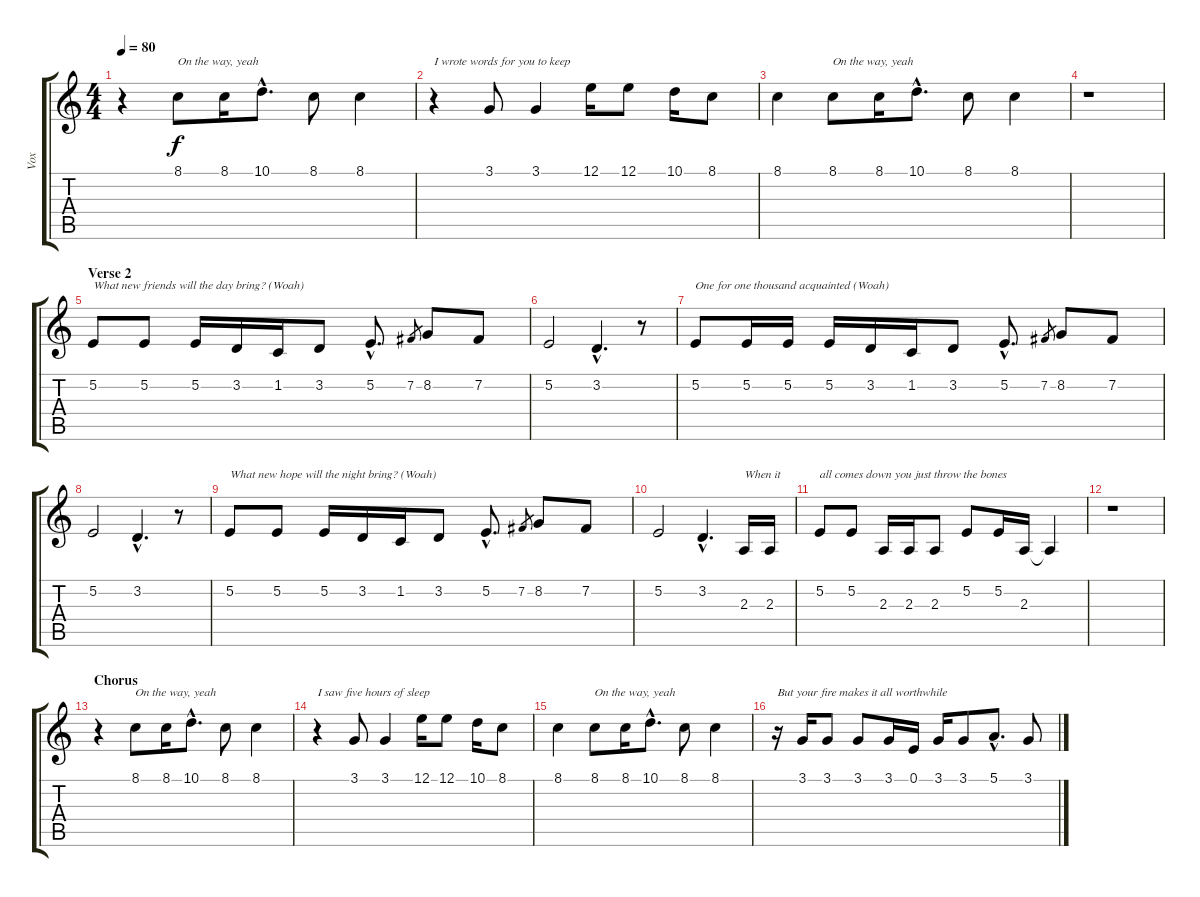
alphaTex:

\track ("Vox" "Vox") {instrument clarinet}
\staff {score tabs}
\tuning (E4 B3 G3 D3 A2 E2) {hide}
\ts (4 4)
\tempo 80
\clef g2
\ks c
r.4{dy f} 8.1.8{txt "On the way, yeah"} 8.1.16 10.1{hac}.8{d} 8.1.8 8.1.4 |
r.4{txt "I wrote words for you to keep"} 3.1.8 3.1.4 12.1.16 12.1.8 10.1.16 8.1.8 |
8.1.4 8.1.8{txt "On the way, yeah"} 8.1.16 10.1{hac}.8{d} 8.1.8 8.1.4 |
r.1 |
\section ("" "Verse 2")
5.2.8{txt "What new friends will the day bring? (Woah)"} 5.2.8 5.2.16 3.2.16 1.2.16 3.2.8 5.2{hac}.8{d} 7.2.8{gr} 8.2.8 7.2.8 |
5.2.2 3.2{hac}.4{d} r.8 |
5.2.8{txt "One for one thousand acquainted (Woah)"} 5.2.16 5.2.16 5.2.16 3.2.16 1.2.16 3.2.8 5.2{hac}.8{d} 7.2.8{gr} 8.2.8 7.2.8 |
5.2.2 3.2{hac}.4{d} r.8 |
5.2.8{txt "What new hope will the night bring? (Woah)"} 5.2.8 5.2.16 3.2.16 1.2.16 3.2.8 5.2{hac}.8{d} 7.2.8{gr} 8.2.8 7.2.8 |
5.2.2 3.2{hac}.4{d} 2.3.16{txt "When it"} 2.3.16 |
5.2.8{txt "all comes down you just throw the bones"} 5.2.8 2.3.16 2.3.16 2.3.8 5.2.8 5.2.16 2.3.16 2.3{t}.4 |
r.1 |
\section ("" "Chorus")
r.4 8.1.8{txt "On the way, yeah"} 8.1.16 10.1{hac}.8{d} 8.1.8 8.1.4 |
r.4{txt "I saw five hours of sleep"} 3.1.8 3.1.4 12.1.16 12.1.8 10.1.16 8.1.8 |
8.1.4 8.1.8{txt "On the way, yeah"} 8.1.16 10.1{hac}.8{d} 8.1.8 8.1.4 |
r.16{txt "But your fire makes it all worthwhile"} 3.1.16 3.1.8 3.1.8 3.1.16 0.1.16 3.1.16 3.1.8 5.1{hac}.8{d} 3.1.8
